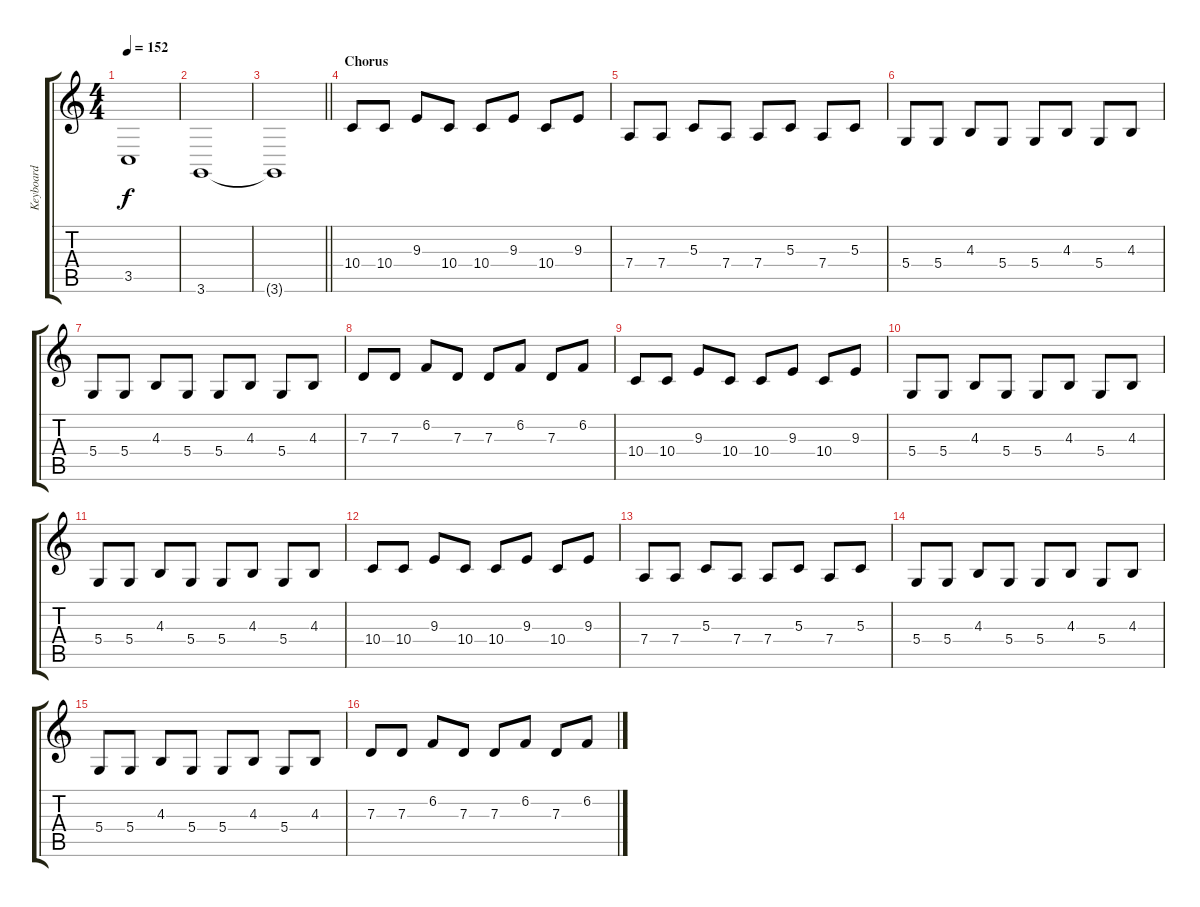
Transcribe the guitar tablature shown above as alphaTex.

\track ("Keyboard" "Keyboard") {instrument stringensemble1}
\staff {score tabs}
\tuning (E4 B3 G3 D3 A2 E2) {hide}
\ts (4 4)
\tempo 152
\clef g2
\ks c
3.5.1{dy f} |
3.6.1 |
\barLineRight lightlight
3.6{t}.1 |
\section ("" "Chorus")
10.4.8 10.4.8 9.3.8 10.4.8 10.4.8 9.3.8 10.4.8 9.3.8 |
7.4.8 7.4.8 5.3.8 7.4.8 7.4.8 5.3.8 7.4.8 5.3.8 |
5.4.8 5.4.8 4.3.8 5.4.8 5.4.8 4.3.8 5.4.8 4.3.8 |
5.4.8 5.4.8 4.3.8 5.4.8 5.4.8 4.3.8 5.4.8 4.3.8 |
7.3.8 7.3.8 6.2.8 7.3.8 7.3.8 6.2.8 7.3.8 6.2.8 |
10.4.8 10.4.8 9.3.8 10.4.8 10.4.8 9.3.8 10.4.8 9.3.8 |
5.4.8 5.4.8 4.3.8 5.4.8 5.4.8 4.3.8 5.4.8 4.3.8 |
5.4.8 5.4.8 4.3.8 5.4.8 5.4.8 4.3.8 5.4.8 4.3.8 |
10.4.8 10.4.8 9.3.8 10.4.8 10.4.8 9.3.8 10.4.8 9.3.8 |
7.4.8 7.4.8 5.3.8 7.4.8 7.4.8 5.3.8 7.4.8 5.3.8 |
5.4.8 5.4.8 4.3.8 5.4.8 5.4.8 4.3.8 5.4.8 4.3.8 |
5.4.8 5.4.8 4.3.8 5.4.8 5.4.8 4.3.8 5.4.8 4.3.8 |
7.3.8 7.3.8 6.2.8 7.3.8 7.3.8 6.2.8 7.3.8 6.2.8
